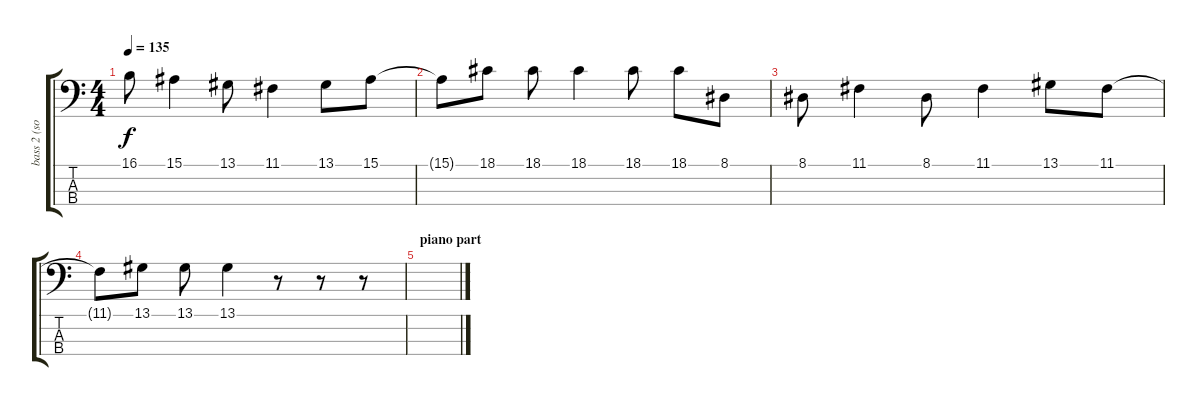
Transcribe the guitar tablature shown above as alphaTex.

\track ("bass 2 (solo)" "bass 2 (so") {instrument lead2sawtooth}
\staff {score tabs}
\tuning (G2 D2 A1 E1) {hide}
\ts (4 4)
\tempo 135
\clef f4
\ks c
16.1.8{dy f} 15.1.4 13.1.8 11.1.4 13.1.8 15.1.8 |
15.1{t}.8 18.1.8 18.1.8 18.1.4 18.1.8 18.1.8 8.1.8 |
8.1.8 11.1.4 8.1.8 11.1.4 13.1.8 11.1.8 |
11.1{t}.8 13.1.8 13.1.8 13.1.4 r.8 r.8 r.8 |
\section ("" "piano part ")
